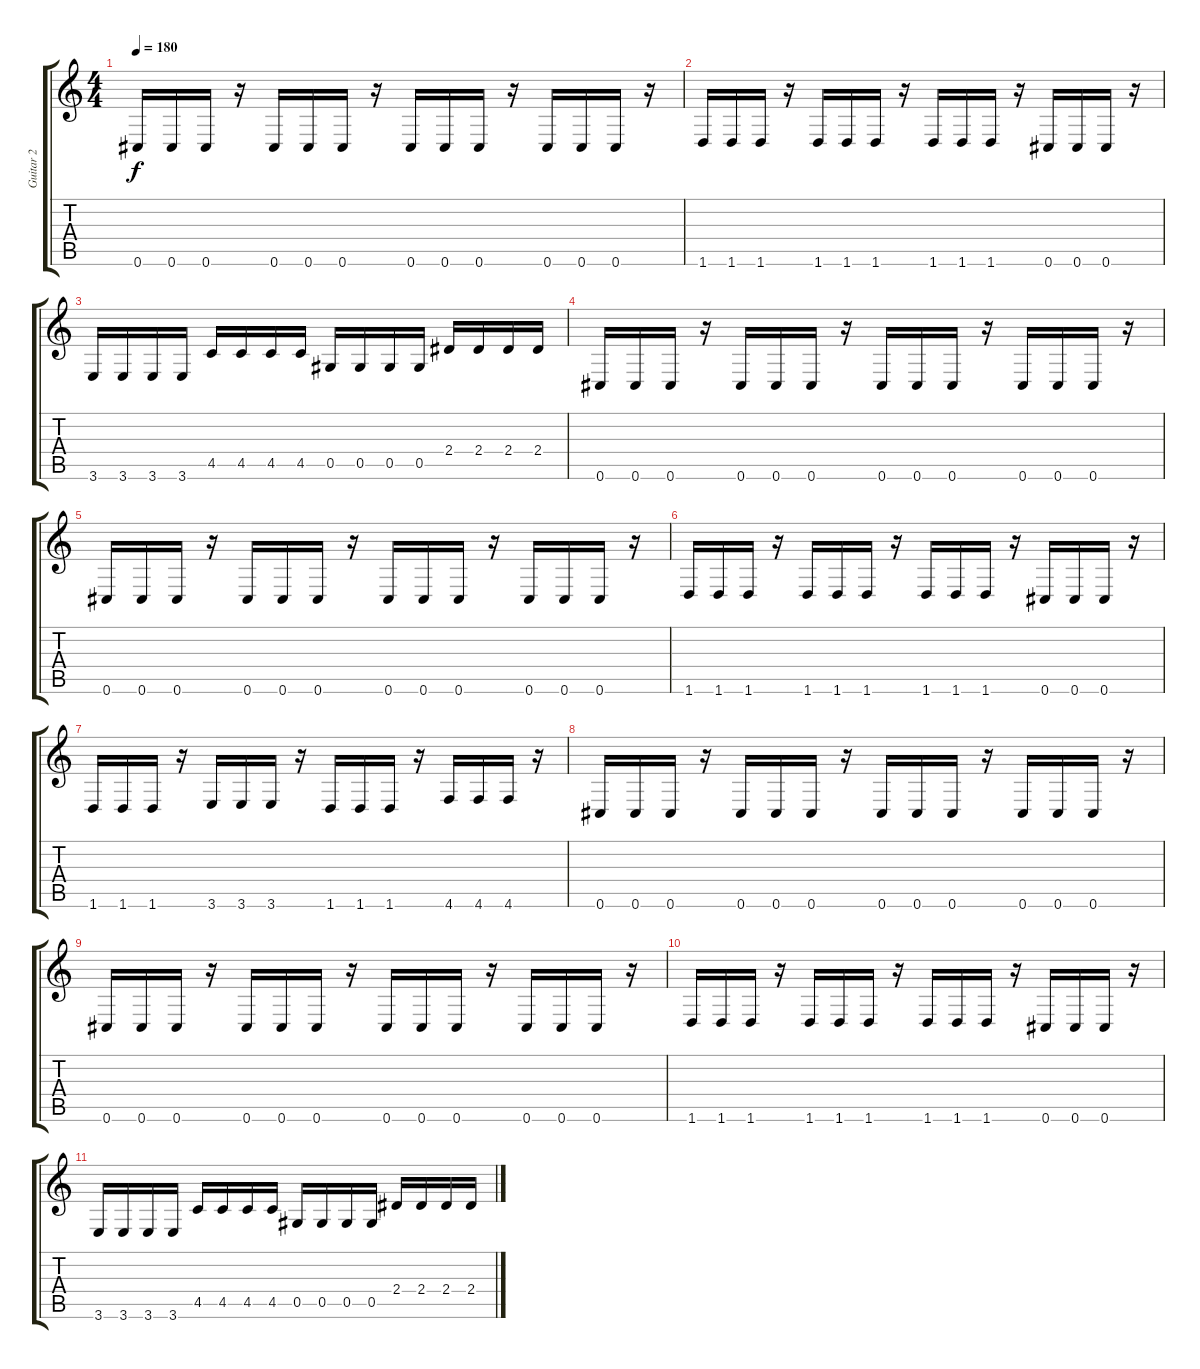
\track ("Guitar 2" "Guitar 2") {instrument distortionguitar}
\staff {score tabs}
\tuning (Eb4 Bb3 Gb3 Db3 Ab2 Db2) {hide}
\ts (4 4)
\tempo 180
\clef g2
\ks c
0.6.16{dy f} 0.6.16 0.6.16 r.16 0.6.16 0.6.16 0.6.16 r.16 0.6.16 0.6.16 0.6.16 r.16 0.6.16 0.6.16 0.6.16 r.16 |
1.6.16 1.6.16 1.6.16 r.16 1.6.16 1.6.16 1.6.16 r.16 1.6.16 1.6.16 1.6.16 r.16 0.6.16 0.6.16 0.6.16 r.16 |
3.6.16 3.6.16 3.6.16 3.6.16 4.5.16 4.5.16 4.5.16 4.5.16 0.5.16 0.5.16 0.5.16 0.5.16 2.4.16 2.4.16 2.4.16 2.4.16 |
0.6.16 0.6.16 0.6.16 r.16 0.6.16 0.6.16 0.6.16 r.16 0.6.16 0.6.16 0.6.16 r.16 0.6.16 0.6.16 0.6.16 r.16 |
0.6.16 0.6.16 0.6.16 r.16 0.6.16 0.6.16 0.6.16 r.16 0.6.16 0.6.16 0.6.16 r.16 0.6.16 0.6.16 0.6.16 r.16 |
1.6.16 1.6.16 1.6.16 r.16 1.6.16 1.6.16 1.6.16 r.16 1.6.16 1.6.16 1.6.16 r.16 0.6.16 0.6.16 0.6.16 r.16 |
1.6.16 1.6.16 1.6.16 r.16 3.6.16 3.6.16 3.6.16 r.16 1.6.16 1.6.16 1.6.16 r.16 4.6.16 4.6.16 4.6.16 r.16 |
0.6.16 0.6.16 0.6.16 r.16 0.6.16 0.6.16 0.6.16 r.16 0.6.16 0.6.16 0.6.16 r.16 0.6.16 0.6.16 0.6.16 r.16 |
0.6.16 0.6.16 0.6.16 r.16 0.6.16 0.6.16 0.6.16 r.16 0.6.16 0.6.16 0.6.16 r.16 0.6.16 0.6.16 0.6.16 r.16 |
1.6.16 1.6.16 1.6.16 r.16 1.6.16 1.6.16 1.6.16 r.16 1.6.16 1.6.16 1.6.16 r.16 0.6.16 0.6.16 0.6.16 r.16 |
3.6.16 3.6.16 3.6.16 3.6.16 4.5.16 4.5.16 4.5.16 4.5.16 0.5.16 0.5.16 0.5.16 0.5.16 2.4.16 2.4.16 2.4.16 2.4.16
